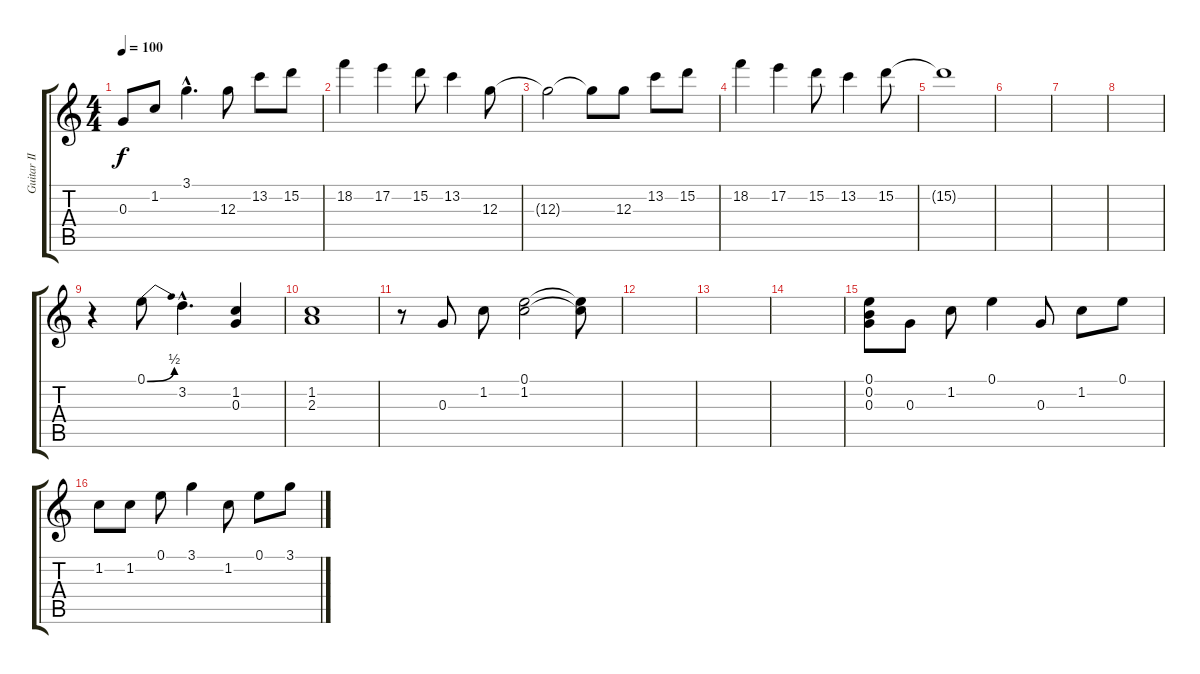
\track ("Guitar II" "Guitar II") {instrument distortionguitar}
\staff {score tabs}
\tuning (E4 B3 G3 D3 A2 E2) {hide}
\ts (4 4)
\tempo 100
\clef g2
\ks c
0.3.8{dy f} 1.2.8 3.1{hac}.4{d} 12.3.8{volume 16} 13.2.8 15.2.8 |
18.2.4 17.2.4 15.2.8 13.2.4 12.3.8 |
12.3{t}.2 12.3{t}.8 12.3.8 13.2.8 15.2.8 |
18.2.4 17.2.4 15.2.8 13.2.4 15.2.8 |
15.2{t}.1 |
|
|
|
r.4 0.1{be (bend 0 0 60 2)}.8 3.2{hac}.4{d} (1.2 0.3).4 |
(1.2 2.3).1 |
r.8 0.3.8 1.2.8 (0.1 1.2).2 (0.1{t} 1.2{t}).8 |
|
|
|
(0.1 0.2 0.3).8{volume 11} 0.3.8 1.2.8 0.1.4 0.3.8 1.2.8 0.1.8 |
1.2.8 1.2.8 0.1.8 3.1.4 1.2.8 0.1.8 3.1.8
